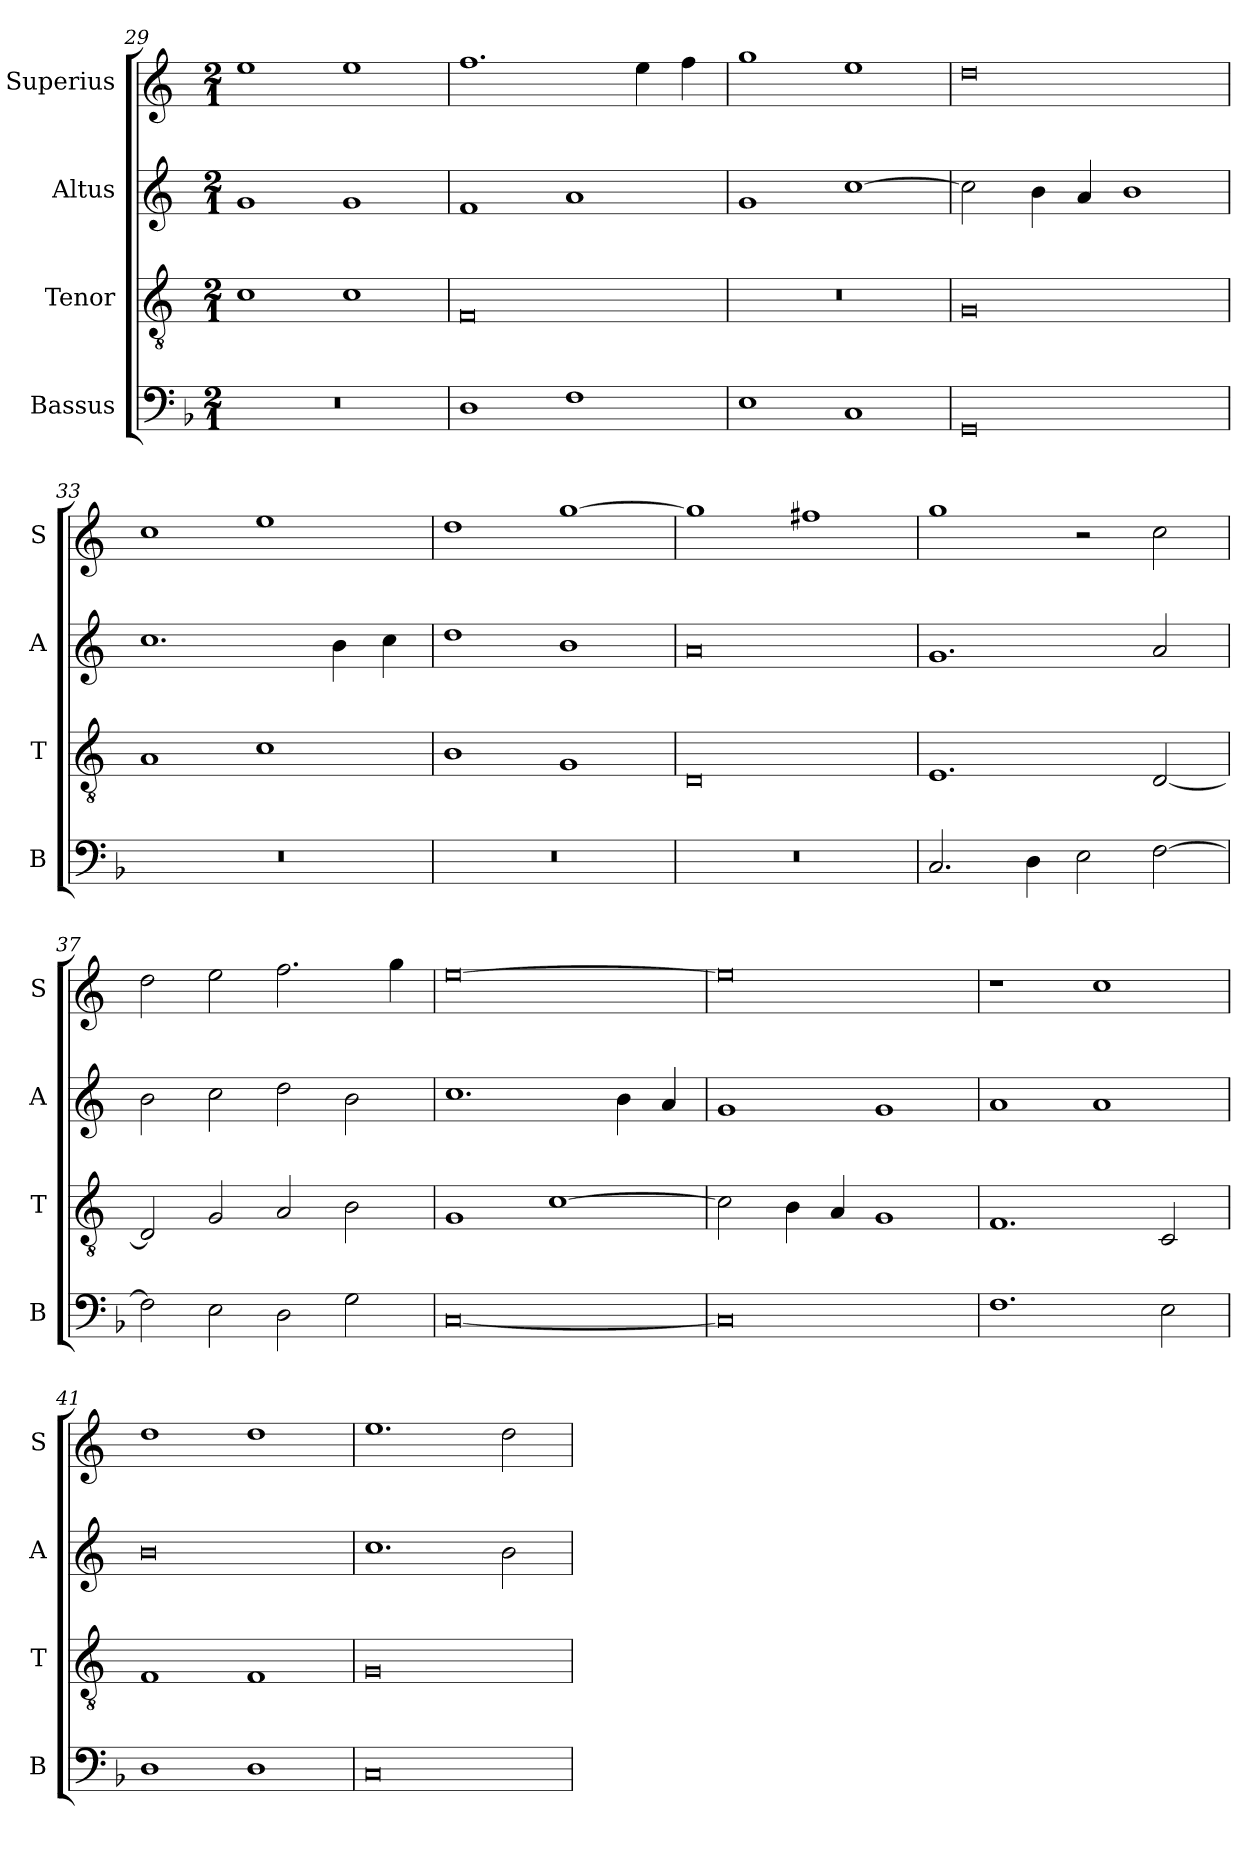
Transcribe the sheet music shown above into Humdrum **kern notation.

**kern	**kern	**kern	**kern
*part4	*part3	*part2	*part1
*staff4	*staff3	*staff2	*staff1
*I"Bassus	*I"Tenor	*I"Altus	*I"Superius
*I'B	*I'T	*I'A	*I'S
*clefF4	*clefGv2	*clefG2	*clefG2
*k[b-]	*k[]	*k[]	*k[]
*M2/1	*M2/1	*M2/1	*M2/1
=29	=29	=29	=29
0r	1c	1g	1ee
.	1c	1g	1ee
=30	=30	=30	=30
1D	0F	1f	1.ff
1F	.	1a	.
.	.	.	4ee\
.	.	.	4ff\
=31	=31	=31	=31
1E	0r	1g	1gg
1C	.	[1cc	1ee
=32	=32	=32	=32
0GG	0G	2cc\]	0dd
.	.	4b\	.
.	.	4a/	.
.	.	1b	.
=33	=33	=33	=33
0r	1A	1.cc	1cc
.	1c	.	1ee
.	.	4b\	.
.	.	4cc\	.
=34	=34	=34	=34
0r	1B	1dd	1dd
.	1G	1b	[1gg
=35	=35	=35	=35
0r	0D	0a	1gg]
.	.	.	1ff#X
=36	=36	=36	=36
2.C/	1.E	1.g	1gg
4D\	.	.	.
2E\	.	.	2r
[2F\	[2D/	2a/	2cc\
=37	=37	=37	=37
2F\]	2D/]	2b\	2dd\
2E\	2G/	2cc\	2ee\
2D\	2A/	2dd\	2.ff\
2G\	2B\	2b\	.
.	.	.	4gg\
=38	=38	=38	=38
[0C	1G	1.cc	[0ee
.	[1c	.	.
.	.	4b\	.
.	.	4a/	.
=39	=39	=39	=39
0C]	2c\]	1g	0ee]
.	4B\	.	.
.	4A/	.	.
.	1G	1g	.
=40	=40	=40	=40
1.F	1.F	1a	1r
.	.	1a	1cc
2E\	2C/	.	.
=41	=41	=41	=41
1D	1F	0b	1dd
1D	1F	.	1dd
=42	=42	=42	=42
0C	0G	1.cc	1.ee
.	.	2b\	2dd\
=	=	=	=
*-	*-	*-	*-
